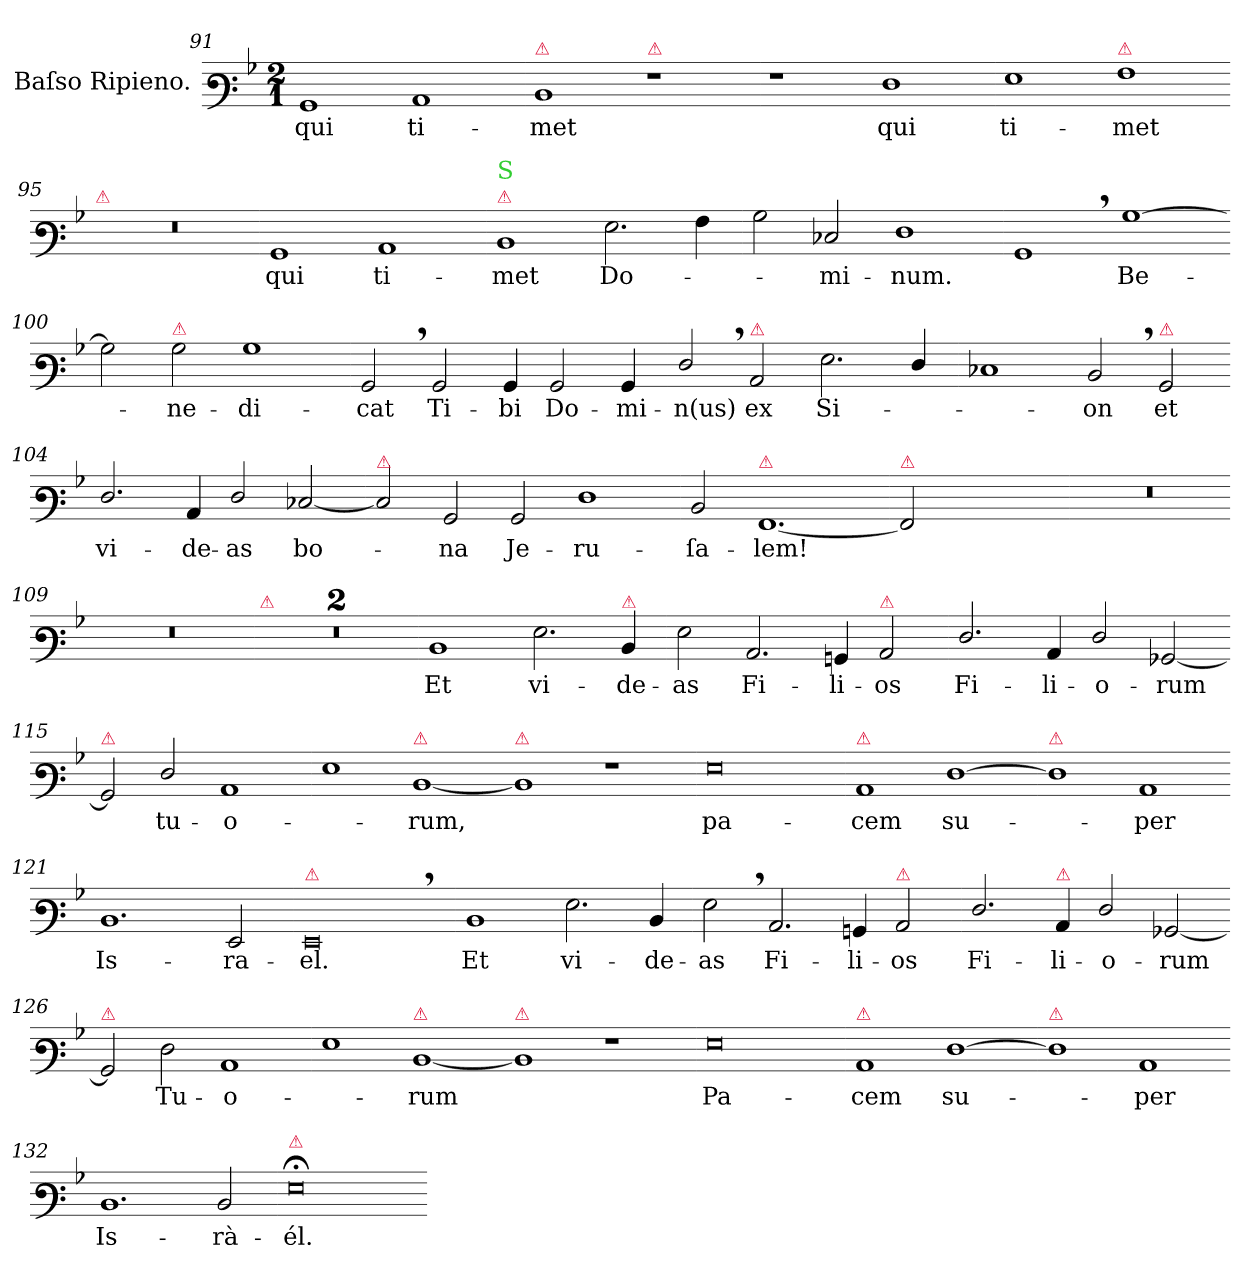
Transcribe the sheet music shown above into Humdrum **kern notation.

**kern	**text
*part1	*part1
*staff1	*staff1
*I"Baſso Ripieno.	*
*clefF3	*
*k[b-]	*
*M2/1	*
=91	=91
1BB-	qui
1C	ti-
=92-	=92-
!LO:TX:a:color=crimson:t=⚠	!
1D	-met
!LO:TX:a:color=crimson:t=⚠	!
1r	.
=93-	=93-
1r	.
!	!LO:LY:i
1F	qui
=94-	=94-
!	!LO:LY:i
1G	ti-
!LO:TX:a:color=crimson:t=⚠	!
!	!LO:LY:i
1A	-met
=95-	=95-
!LO:TX:a:color=crimson:t=⚠	!
0r	.
=96-	=96-
1BB-	qui
1C	ti-
=97-	=97-
!LO:TX:a:color=crimson:t=⚠	!
!LO:TX:a:color=limegreen:t=S	!
1D	-met
2.G\	Do-
4A\	.
=98-	=98-
2B-\	.
2E-X/	-mi-
1F	-num.
=99-	=99-
1BB-,<	.
[1B-	Be-
=100-	=100-
2B-]	.
!LO:TX:a:color=crimson:t=⚠	!
2B-\	-ne-
1B-	-di-
=101-	=101-
2BB-,</	-cat
2BB-/	Ti-
4BB-/	-bi
2BB-/	Do-
4BB-/	-mi-
=102-	=102-
2F,</	-n(us)
!LO:TX:a:color=crimson:t=⚠	!
2C/	ex
2.G\	Si-
4F/	.
=103-	=103-
1E-X	.
2D,</	-on
!LO:TX:a:color=crimson:t=⚠	!
2BB-/	et
=104-	=104-
2.F/	vi-
4C/	-de-
2F/	-as
[2E-X/	bo-
=105-	=105-
!LO:TX:a:color=crimson:t=⚠	!
2E-/]	.
2BB-/	-na
2BB-/	Je-
1F\	-ru-
=106-	=106-
2D/	-ſa-
!LO:TX:a:color=crimson:t=⚠	!
[1.AA	-lem!
=107-	=107-
!LO:TX:a:color=crimson:t=⚠	!
2AA]	.
1ryy	.
=108-	=108-
0r	.
=109-	=109-
0r	.
=110-	=110-
!LO:TX:a:color=crimson:t=⚠	!
0r	.
=111-	=111-
0r	.
=112-	=112-
1D	Et
2.G\	vi-
!LO:TX:a:color=crimson:t=⚠	!
4D/	-de-
=113-	=113-
2G\	-as
2.C/	Fi-
4BBn/	-li-
!LO:TX:a:color=crimson:t=⚠	!
2C/	-os
=114-	=114-
2.F/	Fi-
4C/	-li-
2F/	-o-
[2BB-X/	-rum
=115-	=115-
!LO:TX:a:color=crimson:t=⚠	!
2BB-/]	.
2F/	tu-
1C	-o-
=116-	=116-
1G	.
!LO:TX:a:color=crimson:t=⚠	!
[1D	-rum,
=117-	=117-
!LO:TX:a:color=crimson:t=⚠	!
1D]	.
1r	.
=118-	=118-
0G	pa-
=119-	=119-
!LO:TX:a:color=crimson:t=⚠	!
1C	-cem
[1F	su-
=120-	=120-
!LO:TX:a:color=crimson:t=⚠	!
1F]	.
1C	-per
=121-	=121-
1.D	Is-
2GG/	-ra-
=122-	=122-
!LO:TX:a:color=crimson:t=⚠	!
0GG,<	-el.
=123-	=123-
1D	Et
2.G\	vi-
4D/	-de-
=124-	=124-
2G,<\	-as
2.C/	Fi-
4BBn/	-li-
!LO:TX:a:color=crimson:t=⚠	!
2C/	-os
=125-	=125-
2.F/	Fi-
!LO:TX:a:color=crimson:t=⚠	!
4C/	-li-
2F/	-o-
[2BB-X/	-rum
=126-	=126-
!LO:TX:a:color=crimson:t=⚠	!
2BB-/]	.
2F\	Tu-
1C	-o-
=127-	=127-
1G	.
!LO:TX:a:color=crimson:t=⚠	!
[1D	-rum
=128-	=128-
!LO:TX:a:color=crimson:t=⚠	!
1D]	.
1r	.
=129-	=129-
0G	Pa-
=130-	=130-
!LO:TX:a:color=crimson:t=⚠	!
1C	-cem
[1F	su-
=131-	=131-
!LO:TX:a:color=crimson:t=⚠	!
1F]	.
1C	-per
=132-	=132-
1.D	Is-
2D/	-rà-
=133-	=133-
!LO:TX:a:color=crimson:t=⚠	!
0G;<	-él.
=-	=-
*-	*-
